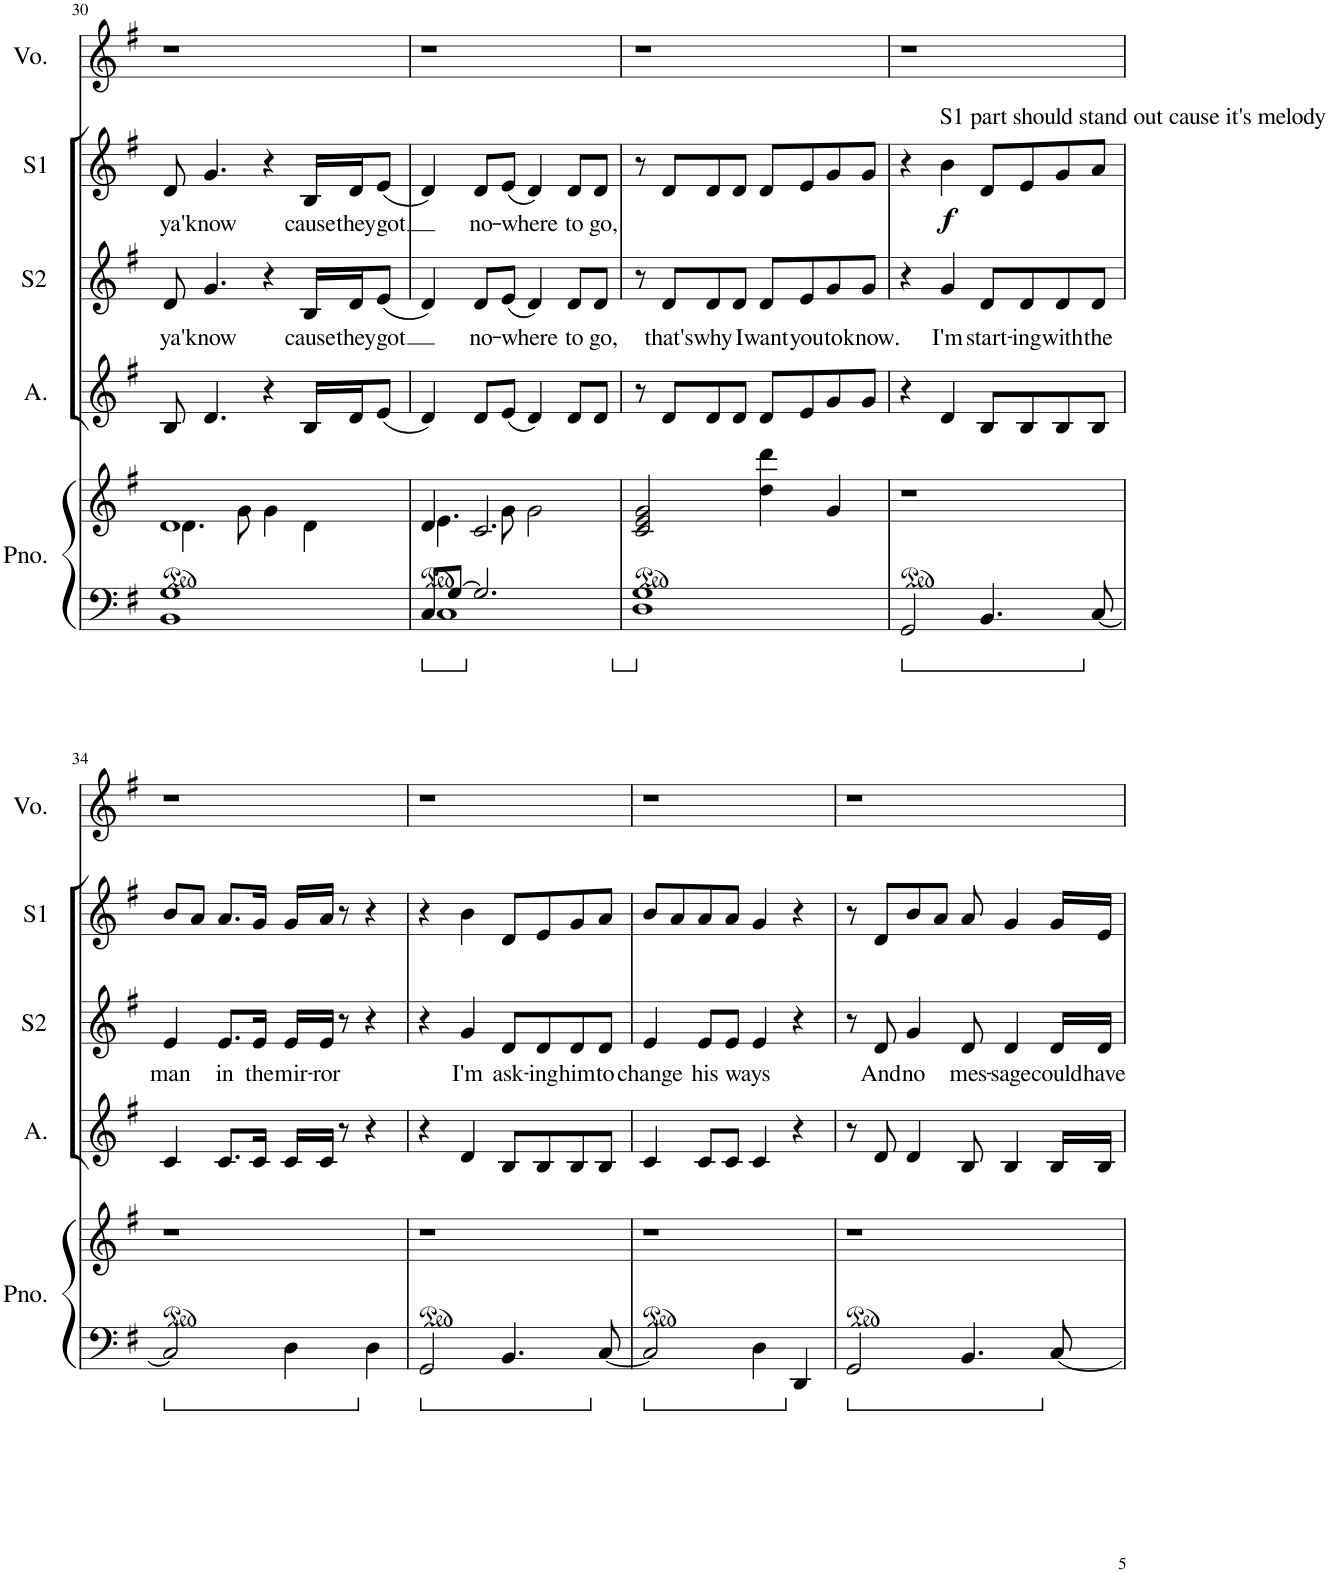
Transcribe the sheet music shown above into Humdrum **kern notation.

**kern	**kern	**kern	**kern	**text	**kern	**text	**dynam	**kern
*part5	*part5	*part4	*part3	*part3	*part2	*part2	*part2	*part1
*staff6	*staff5	*staff4	*staff3	*staff3	*staff2	*staff2	*staff2	*staff1
*I"Piano	*	*I"Alto	*I"Soprano 2	*	*I"Soprano 1	*	*	*I"Voice
*I'Pno.	*	*I'A.	*I'S2	*	*I'S1	*	*	*I'Vo.
!!LO:PB:g=z
*clefF4	*clefG2	*clefG2	*clefG2	*	*clefG2	*	*	*clefG2
*k[f#]	*k[f#]	*k[f#]	*k[f#]	*	*k[f#]	*	*	*k[f#]
*G:	*G:	*G:	*G:	*	*G:	*	*	*G:
*M4/4	*M4/4	*M4/4	*M4/4	*	*M4/4	*	*	*M4/4
=30	=30	=30	=30	=30	=30	=30	=30	=30
*	*^	*	*	*	*	*	*	*
!	!	!	!	!	!LO:LY:b	!	!LO:LY:b	!	!
1BB 1G	1d	4.d\	8B/	8d/	ya'	8d/	ya'	.	1r
!	!	!	!	!	!LO:LY:b	!	!LO:LY:b	!	!
.	.	.	4.d/	4.g/	know	4.g/	know	.	.
.	.	8g\	.	.	.	.	.	.	.
.	.	4g\	4r	4r	.	4r	.	.	.
!	!	!	!	!	!LO:LY:b	!	!LO:LY:b	!	!
.	.	4d\	16B/LL	16B/LL	cause	16B/LL	cause	.	.
!	!	!	!	!	!LO:LY:b	!	!LO:LY:b	!	!
.	.	.	16d/J	16d/J	they	16d/J	they	.	.
!	!	!	!	!	!LO:LY:b	!	!LO:LY:b	!	!
.	.	.	(8e/J	(8e/J	got	(8e/J	got	.	.
=31	=31	=31	=31	=31	=31	=31	=31	=31	=31
*^	*	*	*	*	*	*	*	*	*
8C/L	1C	4d/	4.e\	4d/)	4d/)	.	4d/)	.	.	1r
[8G/J	.	.	.	.	.	.	.	.	.	.
!	!	!	!	!	!	!LO:LY:b	!	!LO:LY:b	!	!
2.G/]	.	2.c/	.	8d/L	8d/L	no-	8d/L	no-	.	.
!	!	!	!	!	!	!LO:LY:b	!	!LO:LY:b	!	!
.	.	.	8g\	(8e/J	(8e/J	-where	(8e/J	-where	.	.
.	.	.	2g\	4d/)	4d/)	.	4d/)	.	.	.
!	!	!	!	!	!	!LO:LY:b	!	!LO:LY:b	!	!
.	.	.	.	8d/L	8d/L	to	8d/L	to	.	.
!	!	!	!	!	!	!LO:LY:b	!	!LO:LY:b	!	!
.	.	.	.	8d/J	8d/J	go,	8d/J	go,	.	.
*v	*v	*	*	*	*	*	*	*	*	*
*	*v	*v	*	*	*	*	*	*	*
=32	=32	=32	=32	=32	=32	=32	=32	=32
1D 1G	2c/ 2e/ 2g/	8r	8r	.	8r	.	.	1r
!	!	!	!	!LO:LY:b	!	!	!	!
.	.	8d/L	8d/L	that's	8d/L	.	.	.
!	!	!	!	!LO:LY:b	!	!	!	!
.	.	8d/	8d/	why	8d/	.	.	.
!	!	!	!	!LO:LY:b	!	!	!	!
.	.	8d/J	8d/J	I	8d/J	.	.	.
!	!	!	!	!LO:LY:b	!	!	!	!
.	4dd\ 4ddd\	8d/L	8d/L	want	8d/L	.	.	.
!	!	!	!	!LO:LY:b	!	!	!	!
.	.	8e/	8e/	you	8e/	.	.	.
!	!	!	!	!LO:LY:b	!	!	!	!
.	4g/	8g/	8g/	to	8g/	.	.	.
!	!	!	!	!LO:LY:b	!	!	!	!
.	.	8g/J	8g/J	know.	8g/J	.	.	.
=33	=33	=33	=33	=33	=33	=33	=33	=33
2GG/	1r	4r	4r	.	4r	.	.	1r
!	!	!	!	!	!LO:TX:a:t=S1 part should stand out cause it's melody	!	!	!
!	!	!	!	!LO:LY:b	!	!	!LO:DY:b	!
.	.	4d/	4g/	I'm	4b\	.	f	.
!	!	!	!	!LO:LY:b	!	!	!	!
4.BB/	.	8B/L	8d/L	start-	8d/L	.	.	.
!	!	!	!	!LO:LY:b	!	!	!	!
.	.	8B/	8d/	-ing	8e/	.	.	.
!	!	!	!	!LO:LY:b	!	!	!	!
.	.	8B/	8d/	with	8g/	.	.	.
!	!	!	!	!LO:LY:b	!	!	!	!
[8C/	.	8B/J	8d/J	the	8a/J	.	.	.
!!LO:LB:g=z
=34	=34	=34	=34	=34	=34	=34	=34	=34
!	!	!	!	!LO:LY:b	!	!	!	!
2C/]	1r	4c/	4e/	man	8b/L	.	.	1r
.	.	.	.	.	8a/J	.	.	.
!	!	!	!	!LO:LY:b	!	!	!	!
.	.	8.c/L	8.e/L	in	8.a/L	.	.	.
!	!	!	!	!LO:LY:b	!	!	!	!
.	.	16c/Jk	16e/Jk	the	16g/Jk	.	.	.
!	!	!	!	!LO:LY:b	!	!	!	!
4D\	.	16c/LL	16e/LL	mir-	16g/LL	.	.	.
!	!	!	!	!LO:LY:b	!	!	!	!
.	.	16c/JJ	16e/JJ	-ror	16a/JJ	.	.	.
.	.	8r	8r	.	8r	.	.	.
4D\	.	4r	4r	.	4r	.	.	.
=35	=35	=35	=35	=35	=35	=35	=35	=35
2GG/	1r	4r	4r	.	4r	.	.	1r
!	!	!	!	!LO:LY:b	!	!	!	!
.	.	4d/	4g/	I'm	4b\	.	.	.
!	!	!	!	!LO:LY:b	!	!	!	!
4.BB/	.	8B/L	8d/L	ask-	8d/L	.	.	.
!	!	!	!	!LO:LY:b	!	!	!	!
.	.	8B/	8d/	-ing	8e/	.	.	.
!	!	!	!	!LO:LY:b	!	!	!	!
.	.	8B/	8d/	him	8g/	.	.	.
!	!	!	!	!LO:LY:b	!	!	!	!
[8C/	.	8B/J	8d/J	to	8a/J	.	.	.
=36	=36	=36	=36	=36	=36	=36	=36	=36
!	!	!	!	!LO:LY:b	!	!	!	!
2C/]	1r	4c/	4e/	change	8b/L	.	.	1r
.	.	.	.	.	8a/	.	.	.
!	!	!	!	!LO:LY:b	!	!	!	!
.	.	8c/L	8e/L	his	8a/	.	.	.
!	!	!	!	!LO:LY:b	!	!	!	!
.	.	8c/J	8e/J	ways	8a/J	.	.	.
4D\	.	4c/	4e/	.	4g/	.	.	.
4DD/	.	4r	4r	.	4r	.	.	.
=37	=37	=37	=37	=37	=37	=37	=37	=37
2GG/	1r	8r	8r	.	8r	.	.	1r
!	!	!	!	!LO:LY:b	!	!	!	!
.	.	8d/	8d/	And	8d/L	.	.	.
!	!	!	!	!LO:LY:b	!	!	!	!
.	.	4d/	4g/	no	8b/	.	.	.
.	.	.	.	.	8a/J	.	.	.
!	!	!	!	!LO:LY:b	!	!	!	!
4.BB/	.	8B/	8d/	mes-	8a/	.	.	.
!	!	!	!	!LO:LY:b	!	!	!	!
.	.	4B/	4d/	-sage	4g/	.	.	.
!	!	!	!	!LO:LY:b	!	!	!	!
[8C/	.	16B/LL	16d/LL	could	16g/LL	.	.	.
!	!	!	!	!LO:LY:b	!	!	!	!
.	.	16B/JJ	16d/JJ	have	16e/JJ	.	.	.
=	=	=	=	=	=	=	=	=
*-	*-	*-	*-	*-	*-	*-	*-	*-
